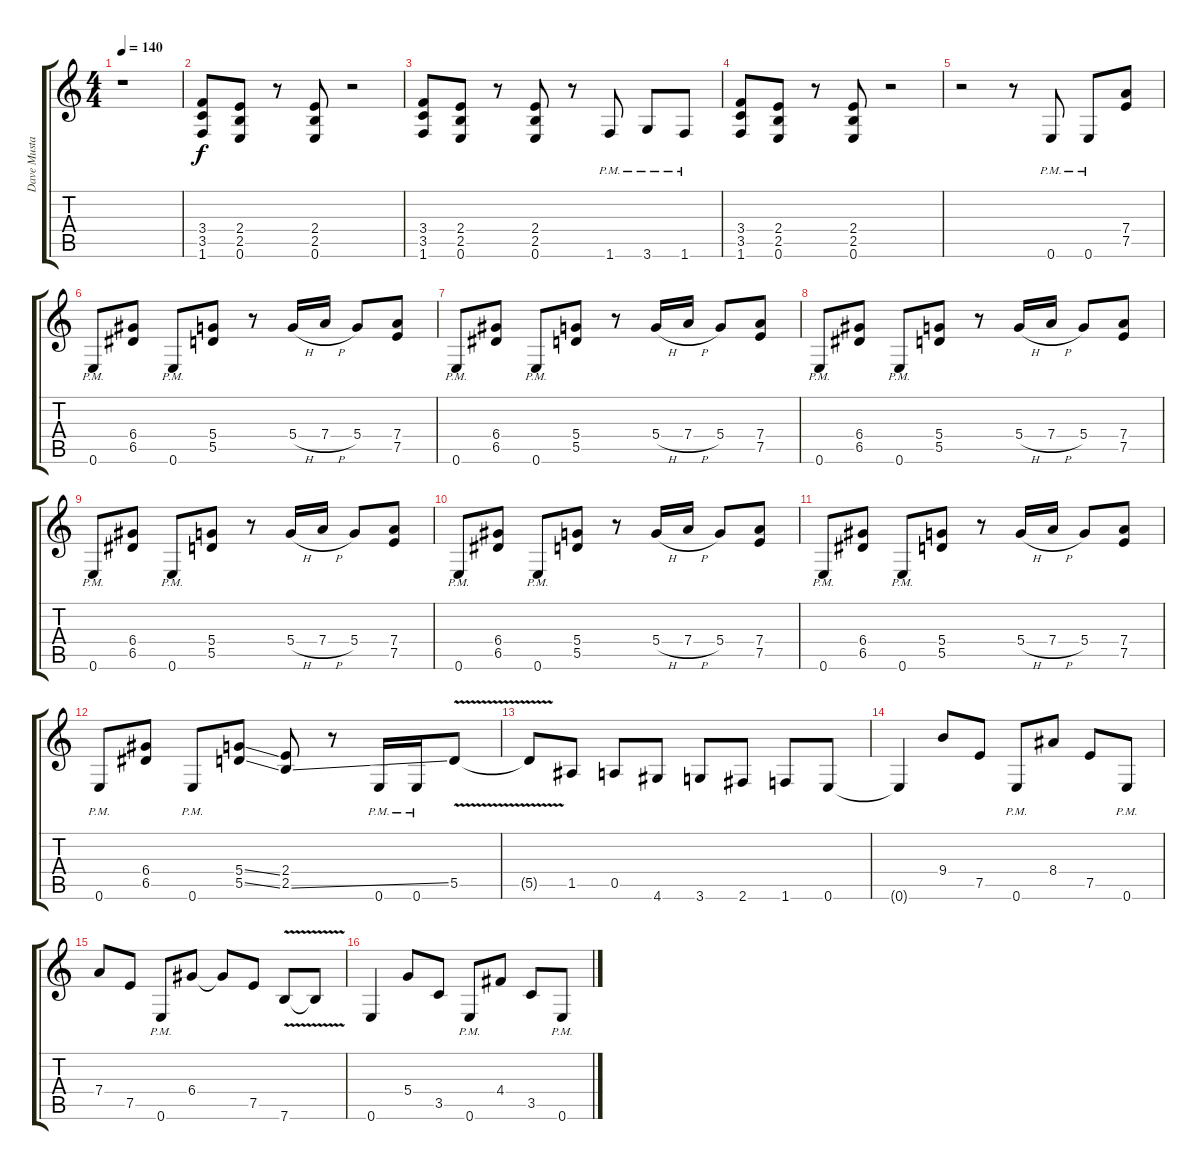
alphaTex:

\track ("Dave Mustane (Overdriven Guitar)" "Dave Musta") {instrument distortionguitar}
\staff {score tabs}
\tuning (E4 B3 G3 D3 A2 E2) {hide}
\ts (4 4)
\tempo 140
\clef g2
\ks c
r.1{dy f} |
(3.4 3.5 1.6).8 (2.4 2.5 0.6).8 r.8 (2.4 2.5 0.6).8 r.2 |
(3.4 3.5 1.6).8 (2.4 2.5 0.6).8 r.8 (2.4 2.5 0.6).8 r.8 1.6{pm}.8 3.6{pm}.8 1.6{pm}.8 |
(3.4 3.5 1.6).8 (2.4 2.5 0.6).8 r.8 (2.4 2.5 0.6).8 r.2 |
r.2 r.8 0.6{pm}.8 0.6{pm}.8 (7.4 7.5).8 |
0.6{pm}.8 (6.4 6.5).8 0.6{pm}.8 (5.4 5.5).8 r.8 5.4{h}.16 7.4{h}.16 5.4.8 (7.4 7.5).8 |
0.6{pm}.8 (6.4 6.5).8 0.6{pm}.8 (5.4 5.5).8 r.8 5.4{h}.16 7.4{h}.16 5.4.8 (7.4 7.5).8 |
0.6{pm}.8 (6.4 6.5).8 0.6{pm}.8 (5.4 5.5).8 r.8 5.4{h}.16 7.4{h}.16 5.4.8 (7.4 7.5).8 |
0.6{pm}.8 (6.4 6.5).8 0.6{pm}.8 (5.4 5.5).8 r.8 5.4{h}.16 7.4{h}.16 5.4.8 (7.4 7.5).8 |
0.6{pm}.8 (6.4 6.5).8 0.6{pm}.8 (5.4 5.5).8 r.8 5.4{h}.16 7.4{h}.16 5.4.8 (7.4 7.5).8 |
0.6{pm}.8 (6.4 6.5).8 0.6{pm}.8 (5.4 5.5).8 r.8 5.4{h}.16 7.4{h}.16 5.4.8 (7.4 7.5).8 |
0.6{pm}.8 (6.4 6.5).8 0.6{pm}.8 (5.4{ss} 5.5{ss}).8 (2.4 2.5{ss}).8 r.8 0.6{pm}.16 0.6{pm}.16 5.5{v}.8 |
5.5{t}.8 1.5.8 0.5.8 4.6.8 3.6.8 2.6.8 1.6.8 0.6.8 |
0.6{t}.4 9.4.8 7.5.8 0.6{pm}.8 8.4.8 7.5.8 0.6{pm}.8 |
7.4.8 7.5.8 0.6{pm}.8 6.4.8 6.4{t}.8 7.5.8 7.6{v}.8 7.6{t}.8 |
0.6.4 5.4.8 3.5.8 0.6{pm}.8 4.4.8 3.5.8 0.6{pm}.8
